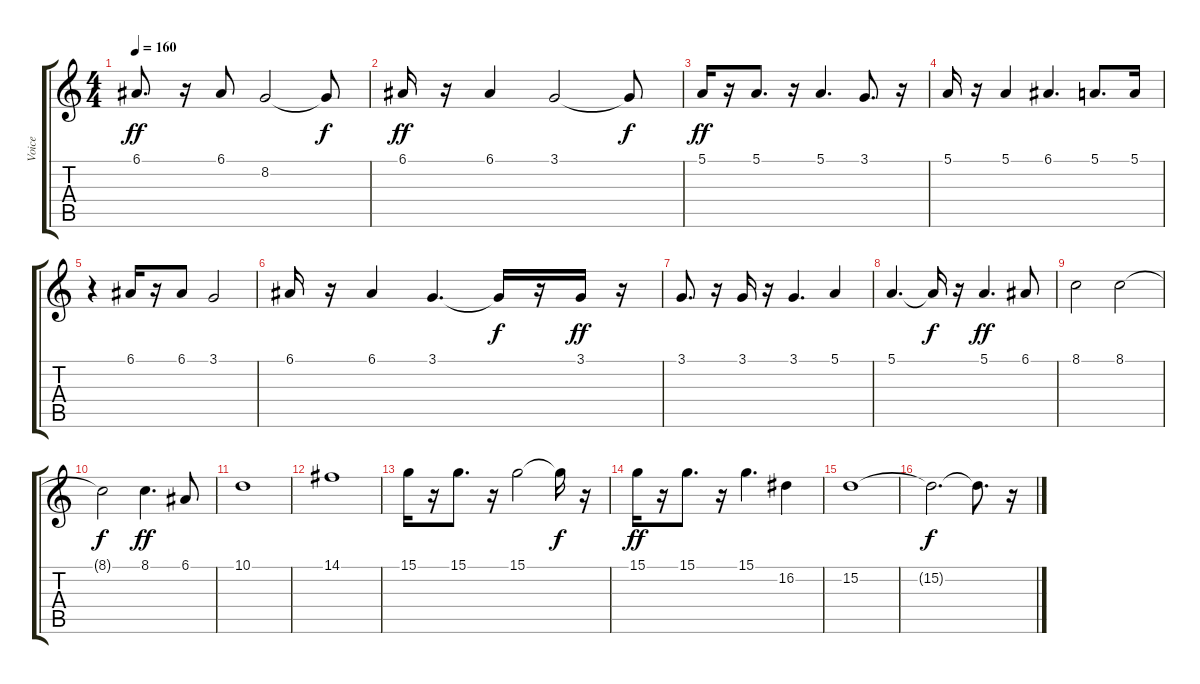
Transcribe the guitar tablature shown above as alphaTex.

\track ("Voice" "Voice") {instrument lead1square}
\staff {score tabs}
\tuning (E4 B3 G3 D3 A2 E2) {hide}
\ts (4 4)
\tempo 160
\clef g2
\ks c
6.1.8{d dy ff} r.16 6.1.8 8.2.2 8.2{t}.8{dy f} |
6.1.16{dy ff} r.16 6.1.4 3.1.2 3.1{t}.8{dy f} |
5.1.16{dy ff} r.16 5.1.8{d} r.16 5.1.4{d} 3.1.8{d} r.16 |
5.1.16 r.16 5.1.4 6.1.4{d} 5.1.8{d} 5.1.16 |
r.4 6.1.16 r.16 6.1.8 3.1.2 |
6.1.16 r.16 6.1.4 3.1.4{d} 3.1{t}.16{dy f} r.16 3.1.16{dy ff} r.16 |
3.1.8{d} r.16 3.1.16 r.16 3.1.4{d} 5.1.4 |
5.1.4{d} 5.1{t}.16{dy f} r.16 5.1.4{d dy ff} 6.1.8 |
8.1.2 8.1.2 |
8.1{t}.2{dy f} 8.1.4{d dy ff} 6.1.8 |
10.1.1 |
14.1.1 |
15.1.16 r.16 15.1.8{d} r.16 15.1.2 15.1{t}.16{dy f} r.16 |
15.1.16{dy ff} r.16 15.1.8{d} r.16 15.1.4{d} 16.2.4 |
15.2.1 |
15.2{t}.2{d dy f} 15.2{t}.8{d} r.16
